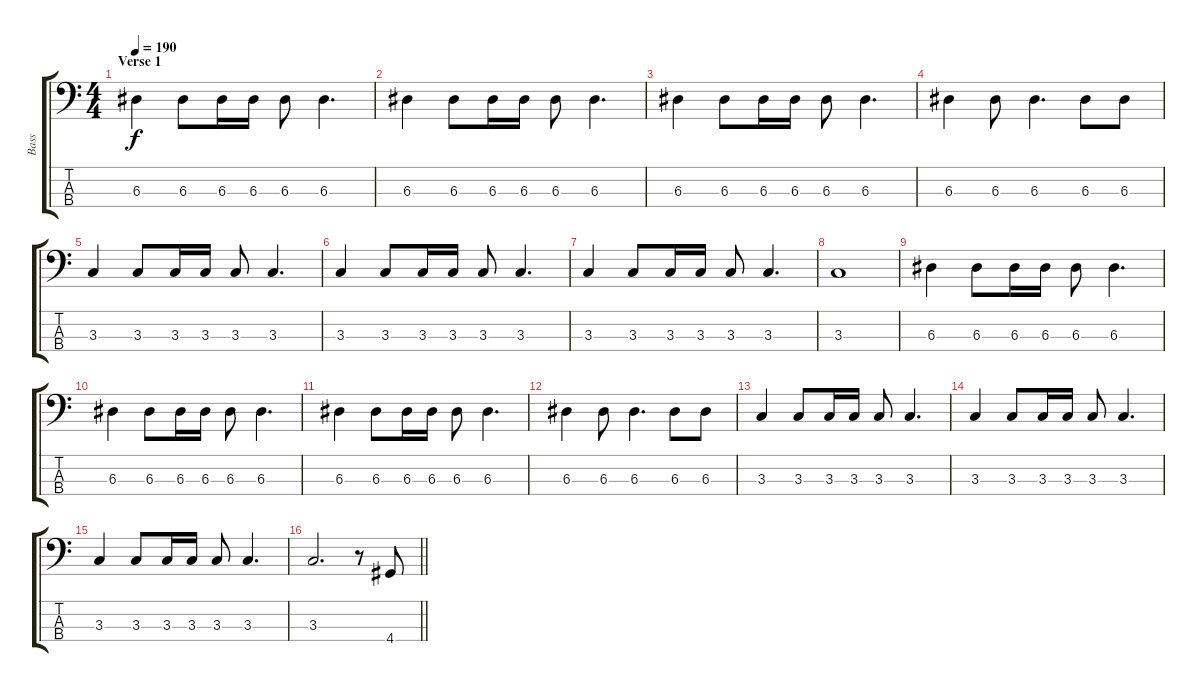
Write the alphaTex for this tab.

\track ("Bass" "Bass") {instrument electricbasspick}
\staff {score tabs}
\tuning (G2 D2 A1 E1) {hide}
\ts (4 4)
\section ("" "Verse 1")
\tempo 190
\clef f4
\ks c
6.3.4{dy f} 6.3.8 6.3.16 6.3.16 6.3.8 6.3.4{d} |
6.3.4 6.3.8 6.3.16 6.3.16 6.3.8 6.3.4{d} |
6.3.4 6.3.8 6.3.16 6.3.16 6.3.8 6.3.4{d} |
6.3.4 6.3.8 6.3.4{d} 6.3.8 6.3.8 |
3.3.4 3.3.8 3.3.16 3.3.16 3.3.8 3.3.4{d} |
3.3.4 3.3.8 3.3.16 3.3.16 3.3.8 3.3.4{d} |
3.3.4 3.3.8 3.3.16 3.3.16 3.3.8 3.3.4{d} |
3.3.1 |
6.3.4 6.3.8 6.3.16 6.3.16 6.3.8 6.3.4{d} |
6.3.4 6.3.8 6.3.16 6.3.16 6.3.8 6.3.4{d} |
6.3.4 6.3.8 6.3.16 6.3.16 6.3.8 6.3.4{d} |
6.3.4 6.3.8 6.3.4{d} 6.3.8 6.3.8 |
3.3.4 3.3.8 3.3.16 3.3.16 3.3.8 3.3.4{d} |
3.3.4 3.3.8 3.3.16 3.3.16 3.3.8 3.3.4{d} |
3.3.4 3.3.8 3.3.16 3.3.16 3.3.8 3.3.4{d} |
\barLineRight lightlight
3.3.2{d} r.8 4.4.8
